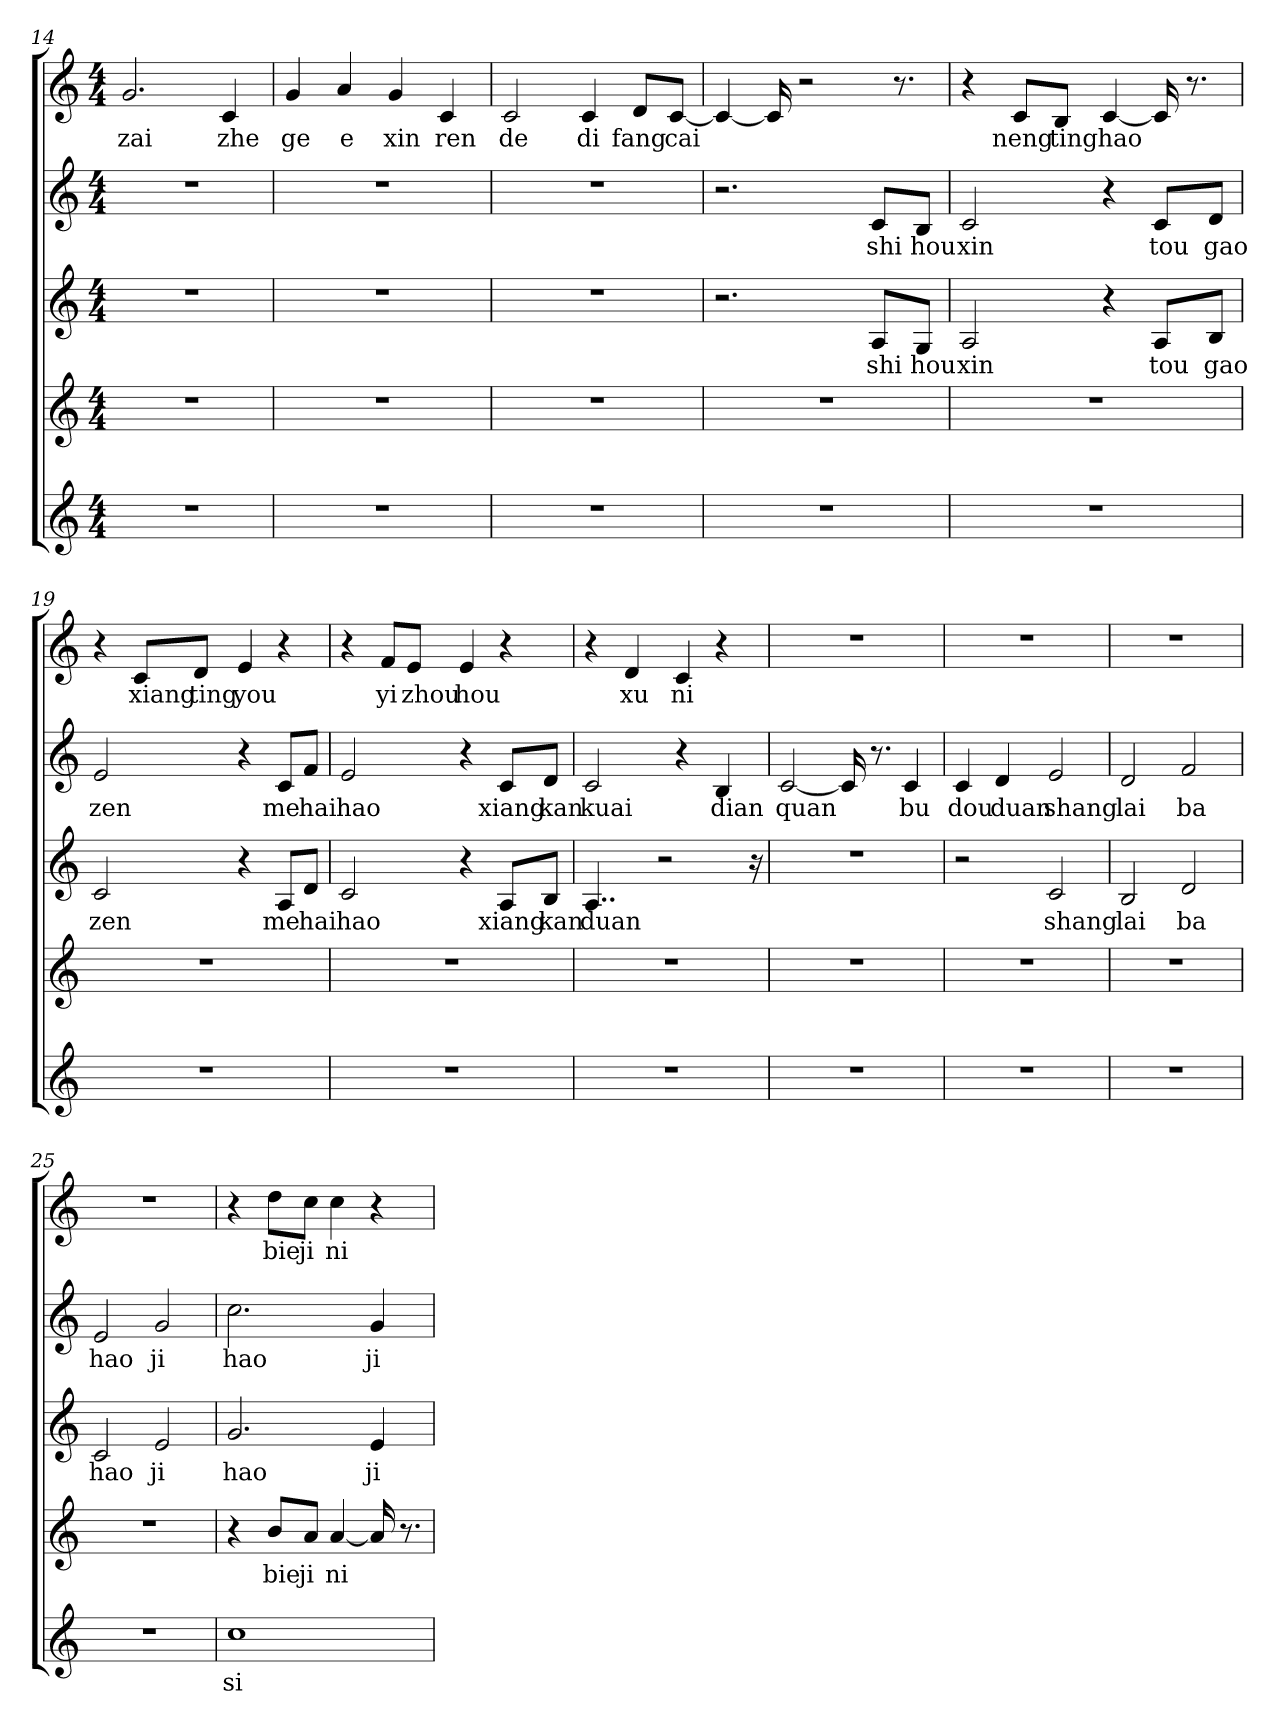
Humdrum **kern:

**kern	**text	**kern	**text	**kern	**text	**kern	**text	**kern	**text
*part5	*part5	*part4	*part4	*part3	*part3	*part2	*part2	*part1	*part1
*staff5	*staff5	*staff4	*staff4	*staff3	*staff3	*staff2	*staff2	*staff1	*staff1
*clefG2	*	*clefG2	*	*clefG2	*	*clefG2	*	*clefG2	*
*M4/4	*	*M4/4	*	*M4/4	*	*M4/4	*	*M4/4	*
=14	=14	=14	=14	=14	=14	=14	=14	=14	=14
1r	.	1r	.	1r	.	1r	.	2.g	zai
.	.	.	.	.	.	.	.	4c	zhe
=15	=15	=15	=15	=15	=15	=15	=15	=15	=15
1r	.	1r	.	1r	.	1r	.	4g	ge
.	.	.	.	.	.	.	.	4a	e
.	.	.	.	.	.	.	.	4g	xin
.	.	.	.	.	.	.	.	4c	ren
=16	=16	=16	=16	=16	=16	=16	=16	=16	=16
1r	.	1r	.	1r	.	1r	.	2c	de
.	.	.	.	.	.	.	.	4c	di
.	.	.	.	.	.	.	.	8d/L	fang
.	.	.	.	.	.	.	.	[8c/J	cai
=17	=17	=17	=17	=17	=17	=17	=17	=17	=17
1r	.	1r	.	2.r	.	2.r	.	4c_	.
.	.	.	.	.	.	.	.	16c]	.
.	.	.	.	.	.	.	.	2r	.
.	.	.	.	8A/L	shi	8c/L	shi	.	.
.	.	.	.	.	.	.	.	8.r	.
.	.	.	.	8G/J	hou	8B/J	hou	.	.
=18	=18	=18	=18	=18	=18	=18	=18	=18	=18
1r	.	1r	.	2A	xin	2c	xin	4r	.
.	.	.	.	.	.	.	.	8c/L	neng
.	.	.	.	.	.	.	.	8B/J	ting
.	.	.	.	4r	.	4r	.	[4c	hao
.	.	.	.	8A/L	tou	8c/L	tou	16c]	.
.	.	.	.	.	.	.	.	8.r	.
.	.	.	.	8B/J	gao	8d/J	gao	.	.
=19	=19	=19	=19	=19	=19	=19	=19	=19	=19
1r	.	1r	.	2c	zen	2e	zen	4r	.
.	.	.	.	.	.	.	.	8c/L	xiang
.	.	.	.	.	.	.	.	8d/J	ting
.	.	.	.	4r	.	4r	.	4e	you
.	.	.	.	8A/L	me	8c/L	me	4r	.
.	.	.	.	8d/J	hai	8f/J	hai	.	.
=20	=20	=20	=20	=20	=20	=20	=20	=20	=20
1r	.	1r	.	2c	hao	2e	hao	4r	.
.	.	.	.	.	.	.	.	8f/L	yi
.	.	.	.	.	.	.	.	8e/J	zhou
.	.	.	.	4r	.	4r	.	4e	hou
.	.	.	.	8A/L	xiang	8c/L	xiang	4r	.
.	.	.	.	8B/J	kan	8d/J	kan	.	.
=21	=21	=21	=21	=21	=21	=21	=21	=21	=21
1r	.	1r	.	4..A	duan	2c	kuai	4r	.
.	.	.	.	.	.	.	.	4d	xu
.	.	.	.	2r	.	.	.	.	.
.	.	.	.	.	.	4r	.	4c	ni
.	.	.	.	.	.	4B	dian	4r	.
.	.	.	.	16r	.	.	.	.	.
=22	=22	=22	=22	=22	=22	=22	=22	=22	=22
1r	.	1r	.	1r	.	[2c	quan	1r	.
.	.	.	.	.	.	16c]	.	.	.
.	.	.	.	.	.	8.r	.	.	.
.	.	.	.	.	.	4c	bu	.	.
=23	=23	=23	=23	=23	=23	=23	=23	=23	=23
1r	.	1r	.	2r	.	4c	dou	1r	.
.	.	.	.	.	.	4d	duan	.	.
.	.	.	.	2c	shang	2e	shang	.	.
=24	=24	=24	=24	=24	=24	=24	=24	=24	=24
1r	.	1r	.	2B	lai	2d	lai	1r	.
.	.	.	.	2d	ba	2f	ba	.	.
=25	=25	=25	=25	=25	=25	=25	=25	=25	=25
1r	.	1r	.	2c	hao	2e	hao	1r	.
.	.	.	.	2e	ji	2g	ji	.	.
=26	=26	=26	=26	=26	=26	=26	=26	=26	=26
1cc	si	4r	.	2.g	hao	2.cc	hao	4r	.
.	.	8b/L	bie	.	.	.	.	8dd\L	bie
.	.	8a/J	ji	.	.	.	.	8cc\J	ji
.	.	[4a	ni	.	.	.	.	4cc	ni
.	.	16a]	.	4e	ji	4g	ji	4r	.
.	.	8.r	.	.	.	.	.	.	.
=	=	=	=	=	=	=	=	=	=
*-	*-	*-	*-	*-	*-	*-	*-	*-	*-
